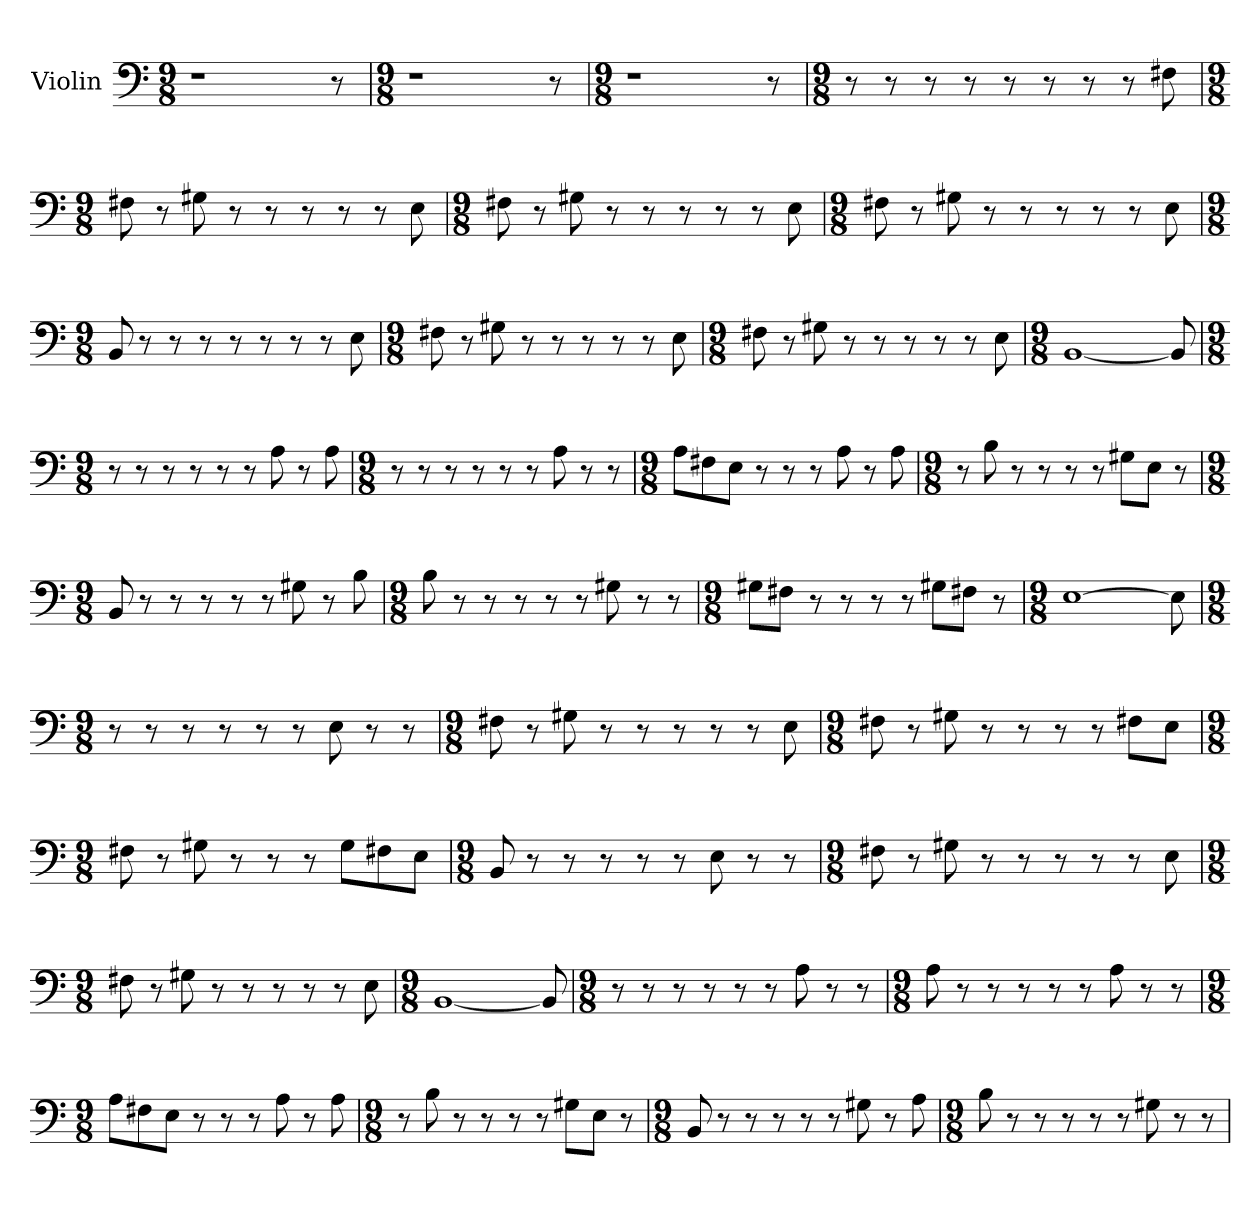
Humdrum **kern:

**kern
*part1
*staff1
*I"Violin
*I'Vln
*M9/8
=
1r
8r
=
*M9/8
1r
8r
=
*M9/8
1r
8r
=
*M9/8
8r
8r
8r
8r
8r
8r
8r
8r
8F#X
=
*M9/8
8F#X
8r
8G#X
8r
8r
8r
8r
8r
8E
=
*M9/8
8F#X
8r
8G#X
8r
8r
8r
8r
8r
8E
=
*M9/8
8F#X
8r
8G#X
8r
8r
8r
8r
8r
8E
=
*M9/8
8BB
8r
8r
8r
8r
8r
8r
8r
8E
=
*M9/8
8F#X
8r
8G#X
8r
8r
8r
8r
8r
8E
=
*M9/8
8F#X
8r
8G#X
8r
8r
8r
8r
8r
8E
=
*M9/8
[1BB
8BB]
=
*M9/8
8r
8r
8r
8r
8r
8r
8A
8r
8A
=
*M9/8
8r
8r
8r
8r
8r
8r
8A
8r
8r
=
*M9/8
8AL
8F#X
8EJ
8r
8r
8r
8A
8r
8A
=
*M9/8
8r
8B
8r
8r
8r
8r
8G#XL
8EJ
8r
=
*M9/8
8BB
8r
8r
8r
8r
8r
8G#X
8r
8B
=
*M9/8
8B
8r
8r
8r
8r
8r
8G#X
8r
8r
=
*M9/8
8G#XL
8F#XJ
8r
8r
8r
8r
8G#XL
8F#XJ
8r
=
*M9/8
[1E
8E]
=
*M9/8
8r
8r
8r
8r
8r
8r
8E
8r
8r
=
*M9/8
8F#X
8r
8G#X
8r
8r
8r
8r
8r
8E
=
*M9/8
8F#X
8r
8G#X
8r
8r
8r
8r
8F#XL
8EJ
=
*M9/8
8F#X
8r
8G#X
8r
8r
8r
8G#L
8F#X
8EJ
=
*M9/8
8BB
8r
8r
8r
8r
8r
8E
8r
8r
=
*M9/8
8F#X
8r
8G#X
8r
8r
8r
8r
8r
8E
=
*M9/8
8F#X
8r
8G#X
8r
8r
8r
8r
8r
8E
=
*M9/8
[1BB
8BB]
=
*M9/8
8r
8r
8r
8r
8r
8r
8A
8r
8r
=
*M9/8
8A
8r
8r
8r
8r
8r
8A
8r
8r
=
*M9/8
8AL
8F#X
8EJ
8r
8r
8r
8A
8r
8A
=
*M9/8
8r
8B
8r
8r
8r
8r
8G#XL
8EJ
8r
=
*M9/8
8BB
8r
8r
8r
8r
8r
8G#X
8r
8A
=
*M9/8
8B
8r
8r
8r
8r
8r
8G#X
8r
8r
=
*-
